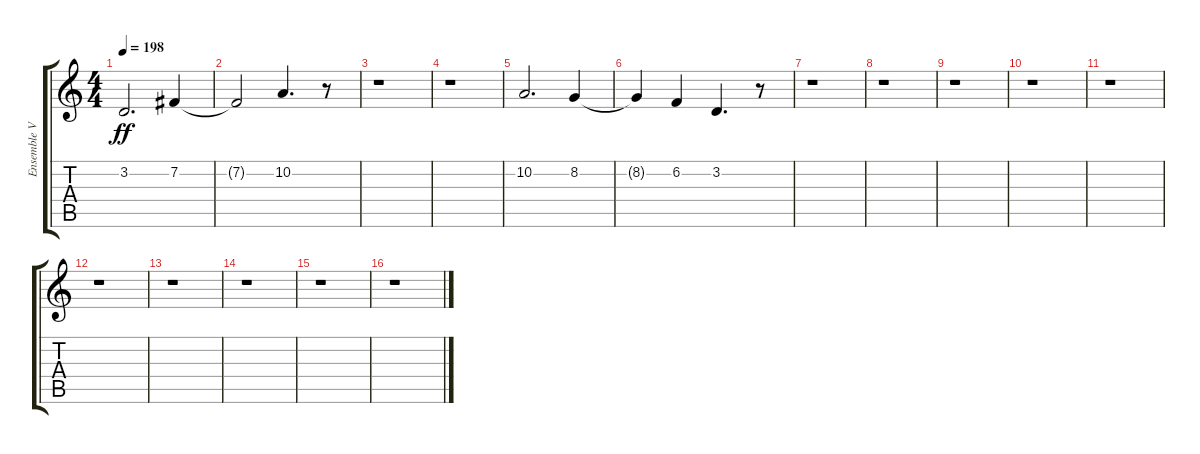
\track ("Ensemble Vocal" "Ensemble V") {instrument stringensemble1}
\staff {score tabs}
\tuning (E4 B3 G3 D3 A2 E2) {hide}
\ts (4 4)
\tempo 198
\clef g2
\ks c
3.2.2{d dy ff} 7.2.4 |
7.2{t}.2 10.2.4{d} r.8 |
r.1 |
r.1 |
10.2.2{d} 8.2.4 |
8.2{t}.4 6.2.4 3.2.4{d} r.8 |
r.1 |
r.1 |
r.1 |
r.1 |
r.1 |
r.1 |
r.1 |
r.1 |
r.1 |
r.1
